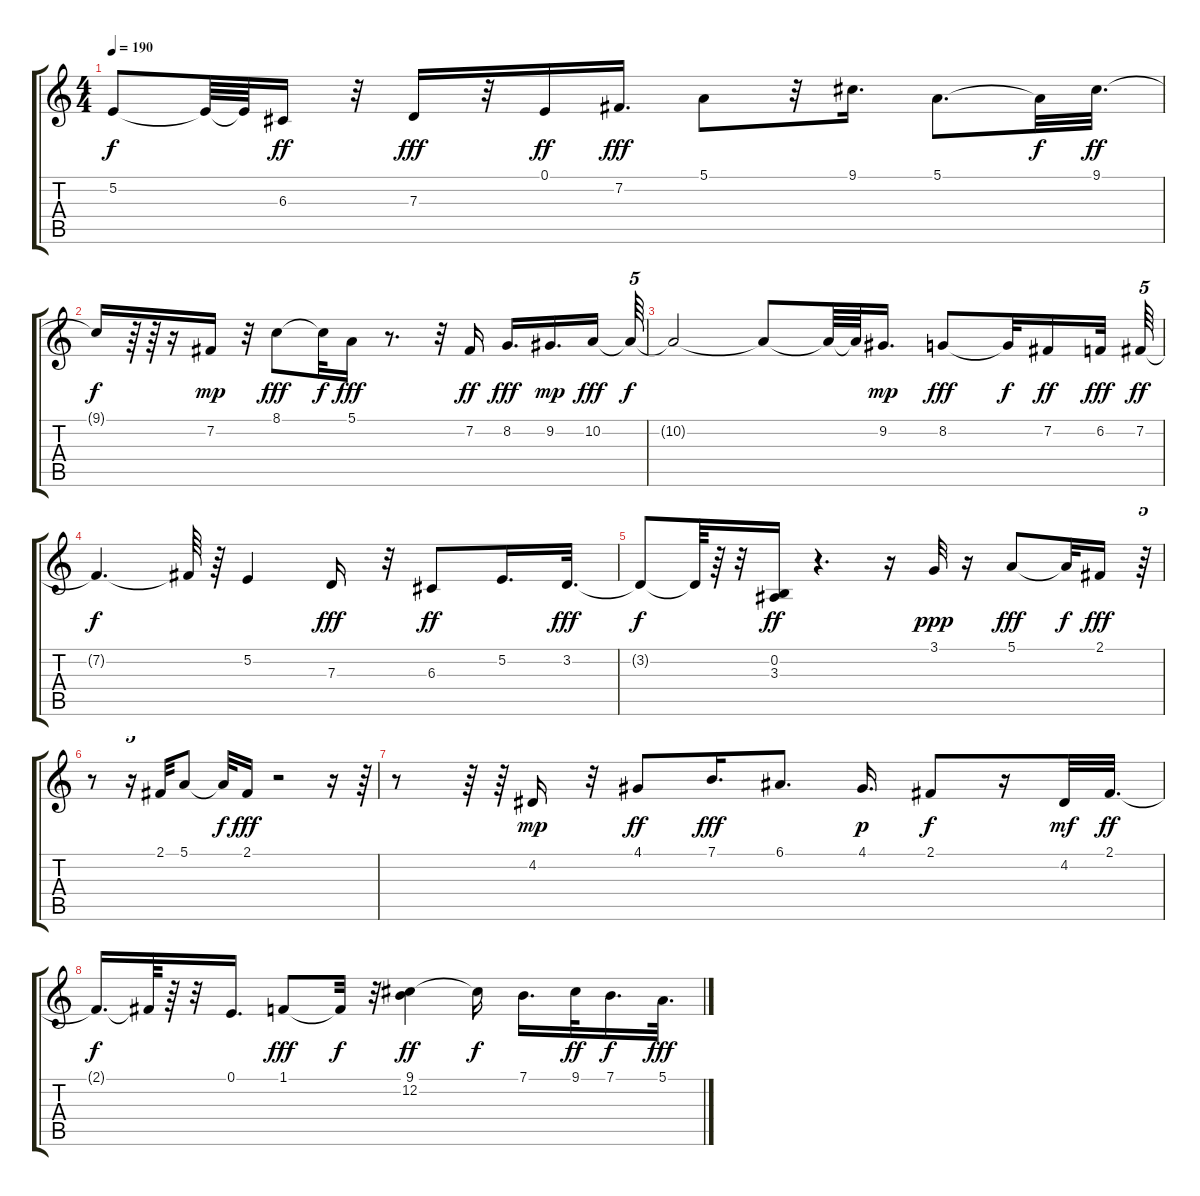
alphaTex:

\track "" {instrument altosax}
\staff {score tabs}
\tuning (E4 B3 G3 D3 A2 E2) {hide}
\ts (4 4)
\tempo 190
\clef g2
\ks c
5.2{t}.8{dy f} 5.2{t}.64 5.2{t}.64 6.3.16{dy ff} r.32 7.3.16{dy fff} r.32 0.1.16{dy ff} 7.2.16{d dy fff} 5.1.8 r.32 9.1.16{d} 5.1.8{d} 5.1{t}.32{dy f} 9.1.32{d dy ff} |
9.1{t}.16{dy f} r.64 r.64 r.16 7.2.16{dy mp} r.32 8.1.8{dy fff} 8.1{t}.32{dy f} 5.1.16{dy fff} r.8{d} r.32 7.2.16{dy ff} 8.2.16{d dy fff} 9.2.16{d dy mp} 10.2.16{dy fff} 10.2{t}.64{tu (5 4) dy f} |
10.2{t}.2 10.2{t}.8 10.2{t}.64 10.2{t}.64 9.2.16{d dy mp} 8.2.8{dy fff} 8.2{t}.32{dy f} 7.2.16{dy ff} 6.2.32{dy fff} 7.2.64{tu (5 4) dy ff} |
7.2{t}.4{d dy f} 7.2{t}.64 r.64 5.2.4 7.3.16{dy fff} r.32 6.3.8{dy ff} 5.2.16{d} 3.2.32{d dy fff} |
3.2{t}.8{dy f} 3.2{t}.64 r.64 r.32 (0.2 3.3).16{dy ff} r.4{d} r.16 3.1.32{dy ppp} r.16 5.1.8{dy fff} 5.1{t}.32{dy f} 2.1.16{dy fff} r.64{tu (5 4)} |
r.8 r.16{tu (5 4)} 2.1.32 5.1.8 5.1{t}.32{dy f} 2.1.16{dy fff} r.2 r.16 r.64{tu (5 4)} |
r.8 r.64 r.64 4.2.16{dy mp} r.32 4.1.8{dy ff} 7.1.16{d dy fff} 6.1.8{d} 4.1.16{d dy p} 2.1.8{dy f} r.16 4.2.32{dy mf} 2.1.32{d dy ff} |
2.1{t}.16{d dy f} 2.1{t}.64 r.64 r.32 0.1.16{d} 1.1.8{dy fff} 1.1{t}.32{dy f} r.32 (9.1 12.2).4{dy ff} 9.1{t}.16{dy f} 7.1.16{d} 9.1.32{dy ff} 7.1.16{d dy f} 5.1.32{d dy fff}
